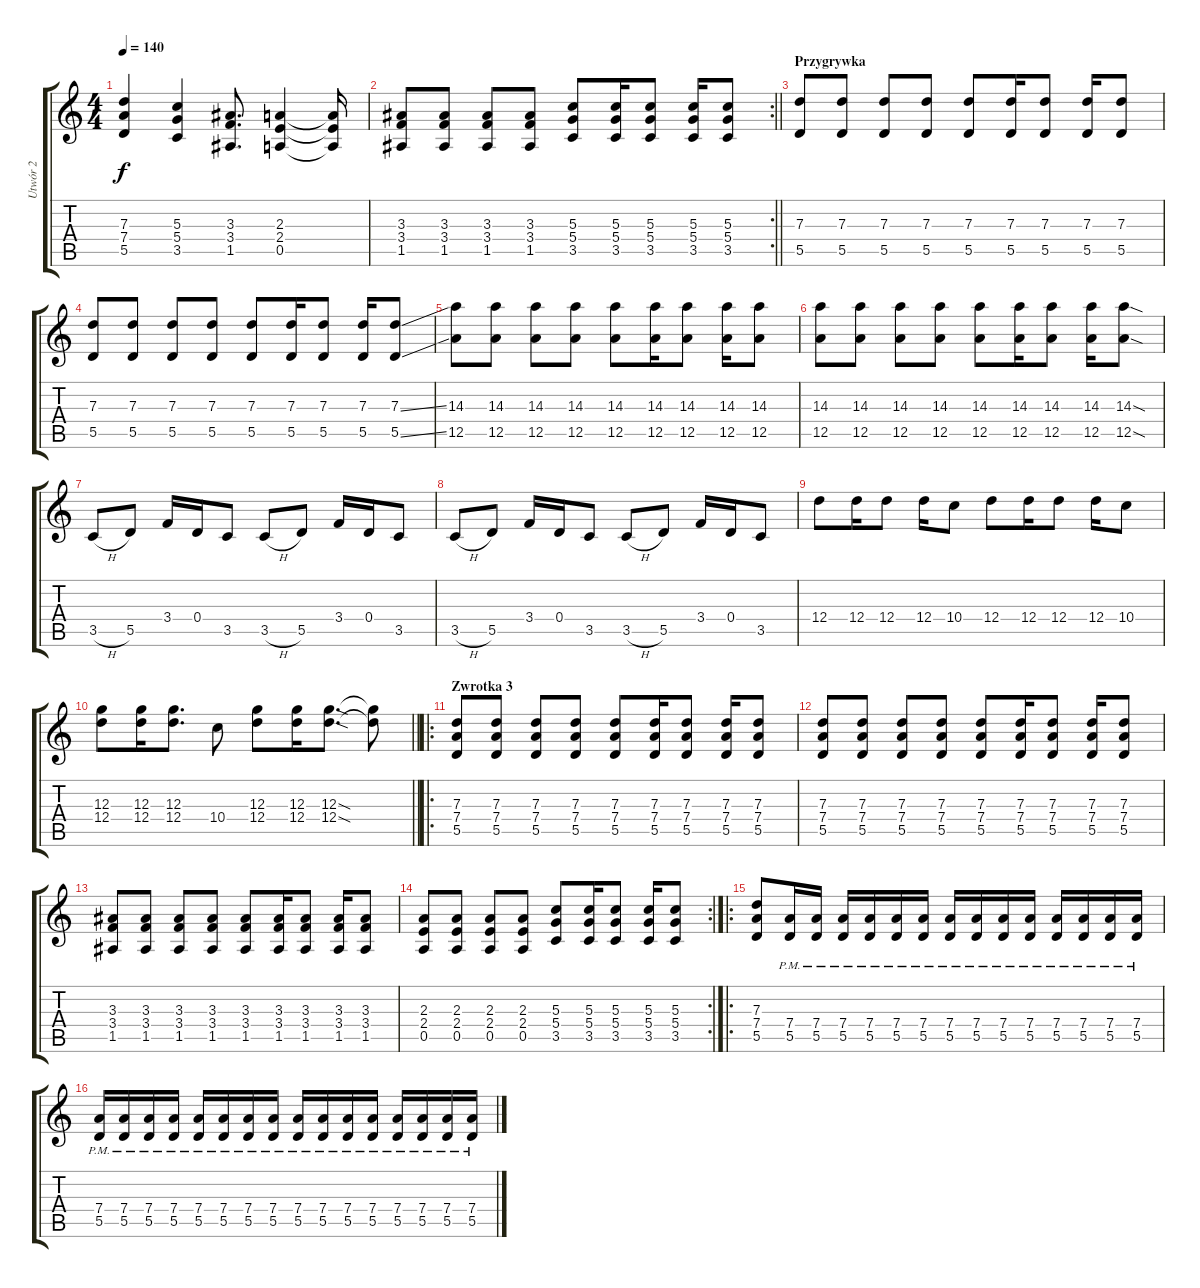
\track ("Utwór 2" "Utwór 2") {instrument distortionguitar}
\staff {score tabs}
\tuning (E4 B3 G3 D3 A2 E2) {hide}
\ts (4 4)
\tempo 140
\clef g2
\ks c
(7.3 7.4 5.5).4{dy f} (5.3 5.4 3.5).4 (3.3 3.4 1.5).8{d} (2.3 2.4 0.5).4 (2.3{t} 2.4{t} 0.5{t}).16 |
\rc 2
\barLineRight lightlight
(3.3 3.4 1.5).8 (3.3 3.4 1.5).8 (3.3 3.4 1.5).8 (3.3 3.4 1.5).8 (5.3 5.4 3.5).8 (5.3 5.4 3.5).16 (5.3 5.4 3.5).8 (5.3 5.4 3.5).16 (5.3 5.4 3.5).8 |
\section ("" "Przygrywka")
(7.3 5.5).8 (7.3 5.5).8 (7.3 5.5).8 (7.3 5.5).8 (7.3 5.5).8 (7.3 5.5).16 (7.3 5.5).8 (7.3 5.5).16 (7.3 5.5).8 |
(7.3 5.5).8 (7.3 5.5).8 (7.3 5.5).8 (7.3 5.5).8 (7.3 5.5).8 (7.3 5.5).16 (7.3 5.5).8 (7.3 5.5).16 (7.3{ss} 5.5{ss}).8 |
(14.3 12.5).8 (14.3 12.5).8 (14.3 12.5).8 (14.3 12.5).8 (14.3 12.5).8 (14.3 12.5).16 (14.3 12.5).8 (14.3 12.5).16 (14.3 12.5).8 |
(14.3 12.5).8 (14.3 12.5).8 (14.3 12.5).8 (14.3 12.5).8 (14.3 12.5).8 (14.3 12.5).16 (14.3 12.5).8 (14.3 12.5).16 (14.3{sod} 12.5{sod}).8 |
3.5{h}.8 5.5.8 3.4.16 0.4.16 3.5.8 3.5{h}.8 5.5.8 3.4.16 0.4.16 3.5.8 |
3.5{h}.8 5.5.8 3.4.16 0.4.16 3.5.8 3.5{h}.8 5.5.8 3.4.16 0.4.16 3.5.8 |
12.4.8 12.4.16 12.4.8 12.4.16 10.4.8 12.4.8 12.4.16 12.4.8 12.4.16 10.4.8 |
\barLineRight lightlight
(12.3 12.4).8 (12.3 12.4).16 (12.3 12.4).8{d} 10.4.8 (12.3 12.4).8 (12.3 12.4).16 (12.3{sod} 12.4{sod}).8{d} (12.3{t} 12.4{t}).8 |
\ro
\section ("" "Zwrotka 3")
(7.3 7.4 5.5).8 (7.3 7.4 5.5).8 (7.3 7.4 5.5).8 (7.3 7.4 5.5).8 (7.3 7.4 5.5).8 (7.3 7.4 5.5).16 (7.3 7.4 5.5).8 (7.3 7.4 5.5).16 (7.3 7.4 5.5).8 |
(7.3 7.4 5.5).8 (7.3 7.4 5.5).8 (7.3 7.4 5.5).8 (7.3 7.4 5.5).8 (7.3 7.4 5.5).8 (7.3 7.4 5.5).16 (7.3 7.4 5.5).8 (7.3 7.4 5.5).16 (7.3 7.4 5.5).8 |
(3.3 3.4 1.5).8 (3.3 3.4 1.5).8 (3.3 3.4 1.5).8 (3.3 3.4 1.5).8 (3.3 3.4 1.5).8 (3.3 3.4 1.5).16 (3.3 3.4 1.5).8 (3.3 3.4 1.5).16 (3.3 3.4 1.5).8 |
\rc 2
(2.3 2.4 0.5).8 (2.3 2.4 0.5).8 (2.3 2.4 0.5).8 (2.3 2.4 0.5).8 (5.3 5.4 3.5).8 (5.3 5.4 3.5).16 (5.3 5.4 3.5).8 (5.3 5.4 3.5).16 (5.3 5.4 3.5).8 |
\ro
(7.3 7.4 5.5).8 (7.4 5.5{pm}).16 (7.4 5.5{pm}).16 (7.4 5.5{pm}).16 (7.4 5.5{pm}).16 (7.4 5.5{pm}).16 (7.4 5.5{pm}).16 (7.4 5.5{pm}).16 (7.4 5.5{pm}).16 (7.4 5.5{pm}).16 (7.4 5.5{pm}).16 (7.4 5.5{pm}).16 (7.4 5.5{pm}).16 (7.4 5.5{pm}).16 (7.4 5.5{pm}).16 |
(7.4 5.5{pm}).16 (7.4 5.5{pm}).16 (7.4 5.5{pm}).16 (7.4 5.5{pm}).16 (7.4 5.5{pm}).16 (7.4 5.5{pm}).16 (7.4 5.5{pm}).16 (7.4 5.5{pm}).16 (7.4 5.5{pm}).16 (7.4 5.5{pm}).16 (7.4 5.5{pm}).16 (7.4 5.5{pm}).16 (7.4 5.5{pm}).16 (7.4 5.5{pm}).16 (7.4 5.5{pm}).16 (7.4 5.5{pm}).16
